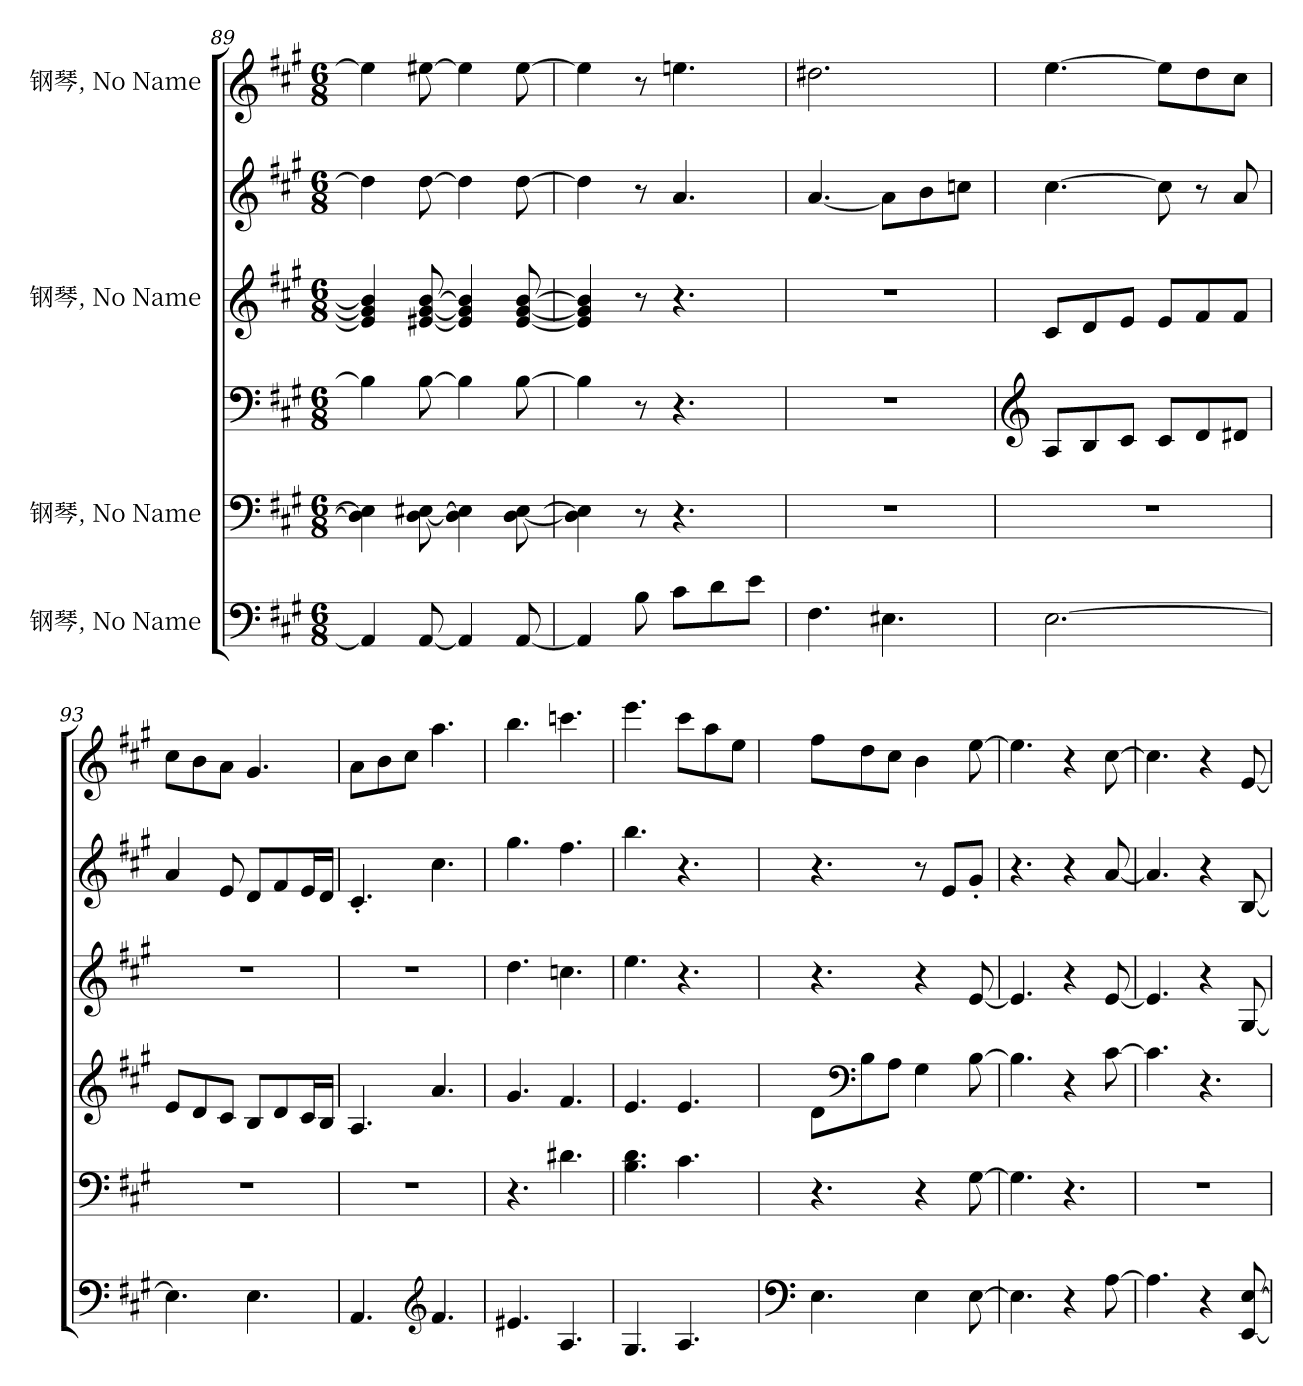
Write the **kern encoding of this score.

**kern	**kern	**kern	**kern	**kern	**kern
*part4	*part3	*part3	*part2	*part2	*part1
*staff6	*staff5	*staff4	*staff3	*staff2	*staff1
*I"钢琴, No Name	*I"钢琴, No Name	*	*I"钢琴, No Name	*	*I"钢琴, No Name
!!LO:PB:g=z
*clefF4	*clefF4	*clefF4	*clefG2	*clefG2	*clefG2
*k[f#c#g#]	*k[f#c#g#]	*k[f#c#g#]	*k[f#c#g#]	*k[f#c#g#]	*k[f#c#g#]
*M6/8	*M6/8	*M6/8	*M6/8	*M6/8	*M6/8
=89	=89	=89	=89	=89	=89
4AA/]	4D\] 4E#\]	4B\]	4e#/] 4g#/] 4b/]	4dd\]	4ee#\]
[8AA/	[8D\ [8E#X\	[8B\	[8e#X/ [8g#/ [8b/	[8dd\	[8ee#X\
4AA/]	4D\] 4E#\]	4B\]	4e#/] 4g#/] 4b/]	4dd\]	4ee#\]
*	*	*	*	*	*MM92
[8AA/	[8D\ [8E#\	[8B\	[8e#/ [8g#/ [8b/	[8dd\	[8ee#\
=90	=90	=90	=90	=90	=90
4AA/]	4D\] 4E#\]	4B\]	4e#/] 4g#/] 4b/]	4dd\]	4ee#\]
8B\	8r	8r	8r	8r	8r
*	*	*	*	*	*MM96
8c#\L	4.r	4.r	4.r	4.a/	4.een\
8d\	.	.	.	.	.
8e\J	.	.	.	.	.
=91	=91	=91	=91	=91	=91
*	*	*	*	*	*MM96
4.F#\	2.r	2.r	2.r	[4.a/	2.dd#X\
4.E#X\	.	.	.	8a\L]	.
.	.	.	.	8b\	.
.	.	.	.	8ccn\J	.
=92	=92	=92	=92	=92	=92
*	*	*clefG2	*	*	*
*	*	*	*	*	*MM96
[2.E\	2.r	8A/L	8c#/L	[4.cc#\	[4.ee\
.	.	8B/	8d/	.	.
.	.	8c#/J	8e/J	.	.
.	.	8c#/L	8e/L	8cc#\]	8ee\L]
.	.	8d/	8f#/	8r	8dd\
.	.	8d#X/J	8f#/J	8a/	8cc#\J
!!LO:LB:g=z
=93	=93	=93	=93	=93	=93
4.E\]	2.r	8e/L	2.r	4a/	8cc#\L
.	.	8d/	.	.	8b\
.	.	8c#/J	.	8e/	8a\J
4.E\	.	8B/L	.	8d/L	4.g#/
.	.	8d/	.	8f#/	.
.	.	16c#/L	.	16e/L	.
.	.	16B/JJ	.	16d/JJ	.
=94	=94	=94	=94	=94	=94
*	*	*	*	*	*MM94
4.AA/	2.r	4.A/	2.r	4.c#'/	8a\L
.	.	.	.	.	8b\
.	.	.	.	.	8cc#\J
*clefG2	*	*	*	*	*
*	*	*	*	*	*MM94
4.f#/	.	4.a/	.	4.cc#\	4.aa\
=95	=95	=95	=95	=95	=95
4.e#X/	4.r	4.g#/	4.dd\	4.gg#\	4.bb\
4.A/	4.d#X\	4.f#/	4.ccn\	4.ff#\	4.cccn\
=96	=96	=96	=96	=96	=96
*	*	*	*	*	*MM94
4.G#/	4.B\ 4.d\	4.e/	4.ee\	4.bb\	4.eee\
4.A/	4.c#\	4.e/	4.r	4.r	8ccc#\L
.	.	.	.	.	8aa\
.	.	.	.	.	8ee\J
=97	=97	=97	=97	=97	=97
*clefF4	*	*	*	*	*
4.E\	4.r	8d\L	4.r	4.r	8ff#\L
*	*	*clefF4	*	*	*
.	.	8B\	.	.	8dd\
.	.	8A\J	.	.	8cc#\J
4E\	4r	4G#\	4r	8r	4b\
.	.	.	.	8e/L	.
[8E\	[8G#\	[8B\	[8e/	8g#'/J	[8ee\
=98	=98	=98	=98	=98	=98
4.E\]	4.G#\]	4.B\]	4.e/]	4.r	4.ee\]
4r	4.r	4r	4r	4r	4r
[8A\	.	[8c#\	[8e/	[8a/	[8cc#\
!!LO:PB:g=z
=99	=99	=99	=99	=99	=99
4.A\]	2.r	4.c#\]	4.e/]	4.a/]	4.cc#\]
4r	.	4.r	4r	4r	4r
[8EE/ [8E/	.	.	[8G#/	[8B/	[8e/
=	=	=	=	=	=
*-	*-	*-	*-	*-	*-
